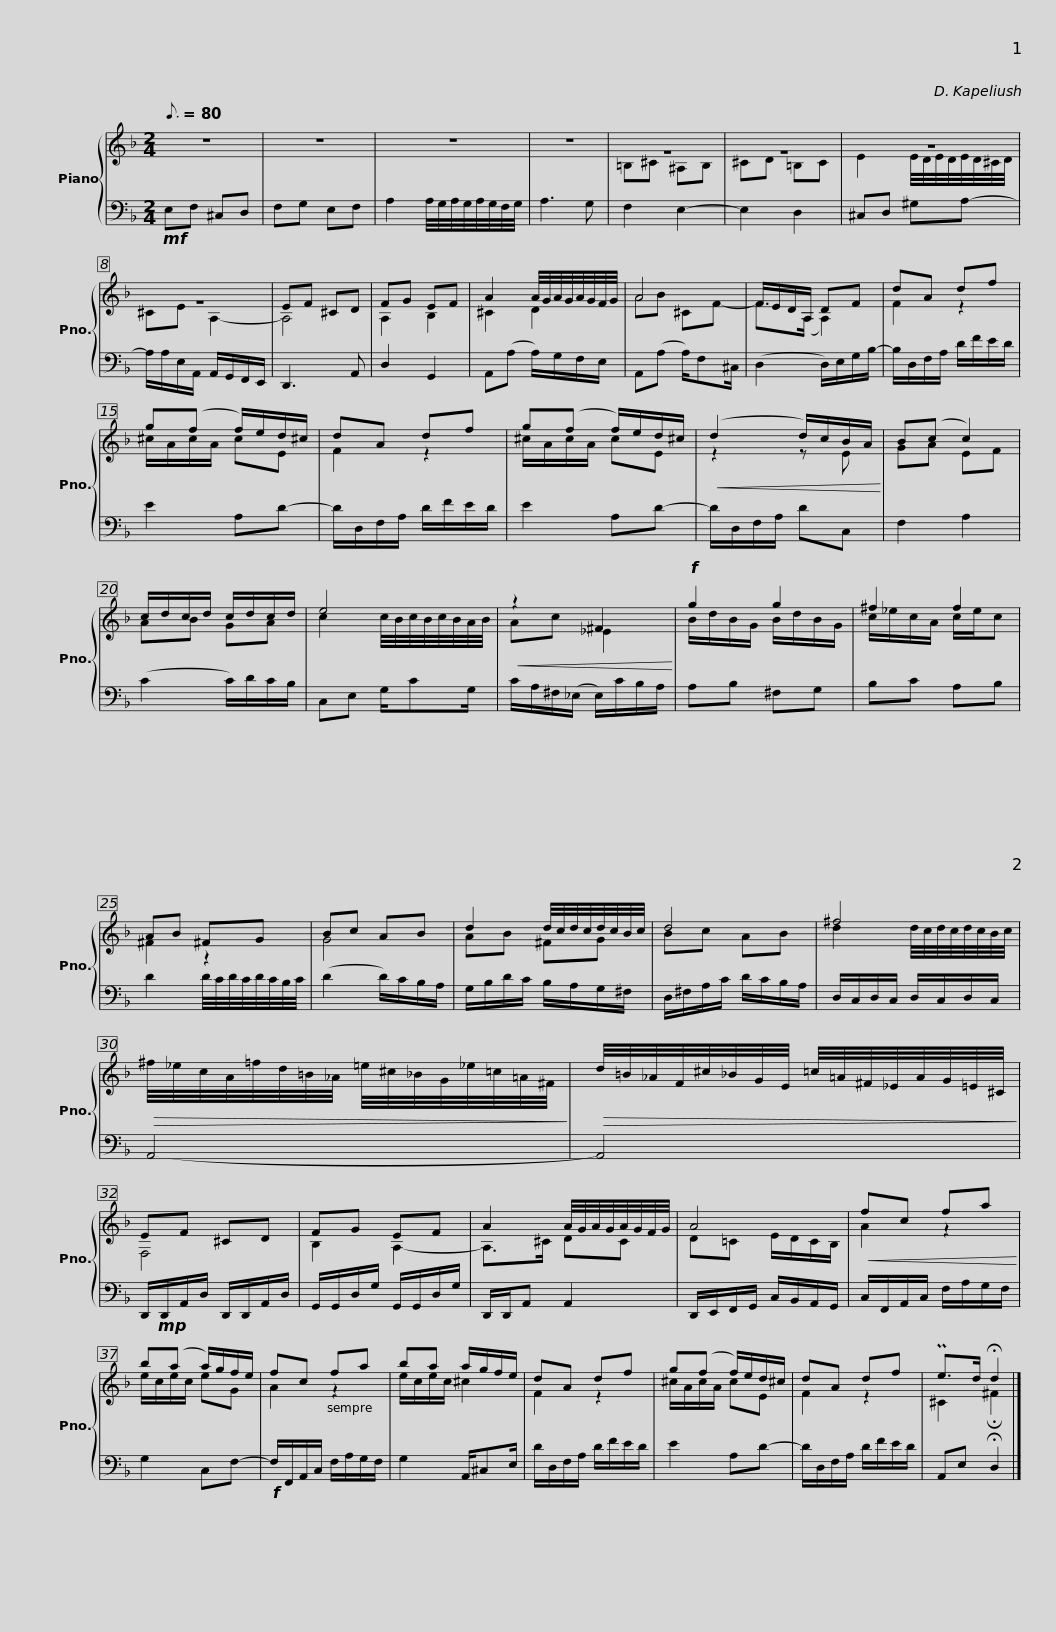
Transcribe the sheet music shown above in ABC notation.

X:1
%%score { ( 1 2 ) | 3 }
L:1/8
Q:3/16=80
M:2/4
I:linebreak $
K:F
V:1 treble
V:2 treble
V:3 bass
V:1
 z4 | z4 | z4 | z4 | z4 | %5
 z4 |$ z4 | z4 | EF ^CD | FG EF | %10
 A2 A/4G/4A/4G/4A/4G/4F/4G/4 |$ A4 | F/E/D/A,/ DF | dA df | g(f f/)e/d/^c/ | %15
 dA df |$ g(f f/)e/d/^c/ |!<(! (d2 d/)c/B/A/!<)! | B(c c2) | c/d/c/d/ c/d/c/d/ | %20
 e4 |$!<(! z2 ^F2!<)! |!f! g2 g2 | ^f2 f2 | AB ^FG | %25
 Bc AB |$ d2 d/4c/4d/4c/4d/4c/4B/4c/4 | d4 | ^f4 |$!>(! ^f/4_e/4c/4A/4=f/4d/4=B/4_A/4 =e/4^c/4_B/4G/4_e/4=c/4=A/4^F/4!>)! | %30
!>(! d/4=B/4_A/4F/4^c/4_B/4G/4E/4 =c/4=A/4^F/4_E/4A/4G/4=E/4^C/4!>)! |$ EF ^CD | FG EF | A2 A/4G/4A/4G/4A/4G/4F/4G/4 | A4 | %35
!<(! fc fa!<)! |$ b(a a/)g/f/e/ | fc fa | ba a/g/f/e/ | dA df | %40
 g(f f/)e/d/^c/ |$ dA df | Pe>d !fermata!d2 |] %43
V:2
 z4 | z4 | z4 | z4 | =B,^C ^A,B, | %5
 ^CD =B,C |$ E2 E/4D/4E/4D/4E/4D/4^C/4D/4 | ^CE A,2- | A,4 | A,2 B,2 | %10
 ^C2 D2 |$ AB ^CF- | F>(A, A,2) | F2 z2 | ^c/A/c/A/ cE | %15
 F2 z2 |$ ^c/A/c/A/ cE | z2 z E | GA EF | AB GA | %20
 c2 c/4B/4c/4B/4c/4B/4A/4B/4 |$ Ac _E2 | B/d/B/G/ B/d/B/G/ | c/_e/c/A/ c/e/c | ^F2 z2 | %25
 G4 |$ AB ^FG | Bc AB | d2 d/4c/4d/4c/4d/4c/4B/4c/4 |$ x4 | %30
 x4 |$ F,4 | B,2 A,2- | A,>^C DC | D!courtesy!=C E/D/C/B,/ | %35
 A2 z2 |$ e/c/e/c/ eG | A2 z2 | e/c/e/c/ ^c2 | F2 z2 | %40
 ^c/A/c/A/ cE |$ F2 z2 | ^C2 !fermata!^F2 |] %43
V:3
!mf! E,F, ^C,D, | F,G, E,F, | A,2 A,/4G,/4A,/4G,/4A,/4G,/4F,/4G,/4 | A,3 G, | F,2 E,2- | %5
 E,2 D,2 |$ ^C,D, ^G,A,- | A,/A,/E,/A,,/ A,,/G,,/F,,/E,,/ | D,,3 A,, | D,2 G,,2 | %10
 A,,(A, A,/)G,/F,/E,/ |$ A,,(A, A,/)F,^C,/ | (D,2 D,/)E,/G,/B,/- | B,/D,/F,/A,/ D/F/E/D/ | E2 A,D- | %15
 D/D,/F,/A,/ D/F/E/D/ |$ E2 A,D- | D/D,/F,/A,/ DC, | F,2 A,2 | (C2 C/)D/C/B,/ | %20
 C,E, G,/CG,/ |$ C/A,/^F,/(_E,/ E,/)C/B,/A,/ | A,B, ^F,G, | B,C A,B, | D2 D/4C/4D/4C/4D/4C/4B,/4C/4 | %25
 (D2 D/)C/B,/A,/ |$ G,/B,/D/C/ B,/A,/G,/^F,/ | D,/^F,/A,/C/ D/C/B,/A,/ | D,/C,/D,/C,/ D,/C,/D,/C,/ |$ A,,4- | %30
 A,,4 |$ D,,/!mp!D,,/A,,/D,/ D,,/D,,/A,,/D,/ | G,,/G,,/D,/G,/ G,,/G,,/D,/G,/ | D,,/D,,/A,, A,,2 | D,,/E,,/F,,/G,,/ C,/B,,/A,,/G,,/ | %35
 C,/F,,/A,,/C,/ F,/A,/G,/F,/ |$ G,2 C,F,- |!f! F,/F,,/A,,/C,/ F,/A,/G,/F,/ | G,2 A,,/^C,E,/ | D/D,/F,/A,/ D/F/E/D/ | %40
 E2 A,D- |$ D/D,/F,/A,/ D/F/E/D/ | A,,E, !fermata!D,2 |] %43
